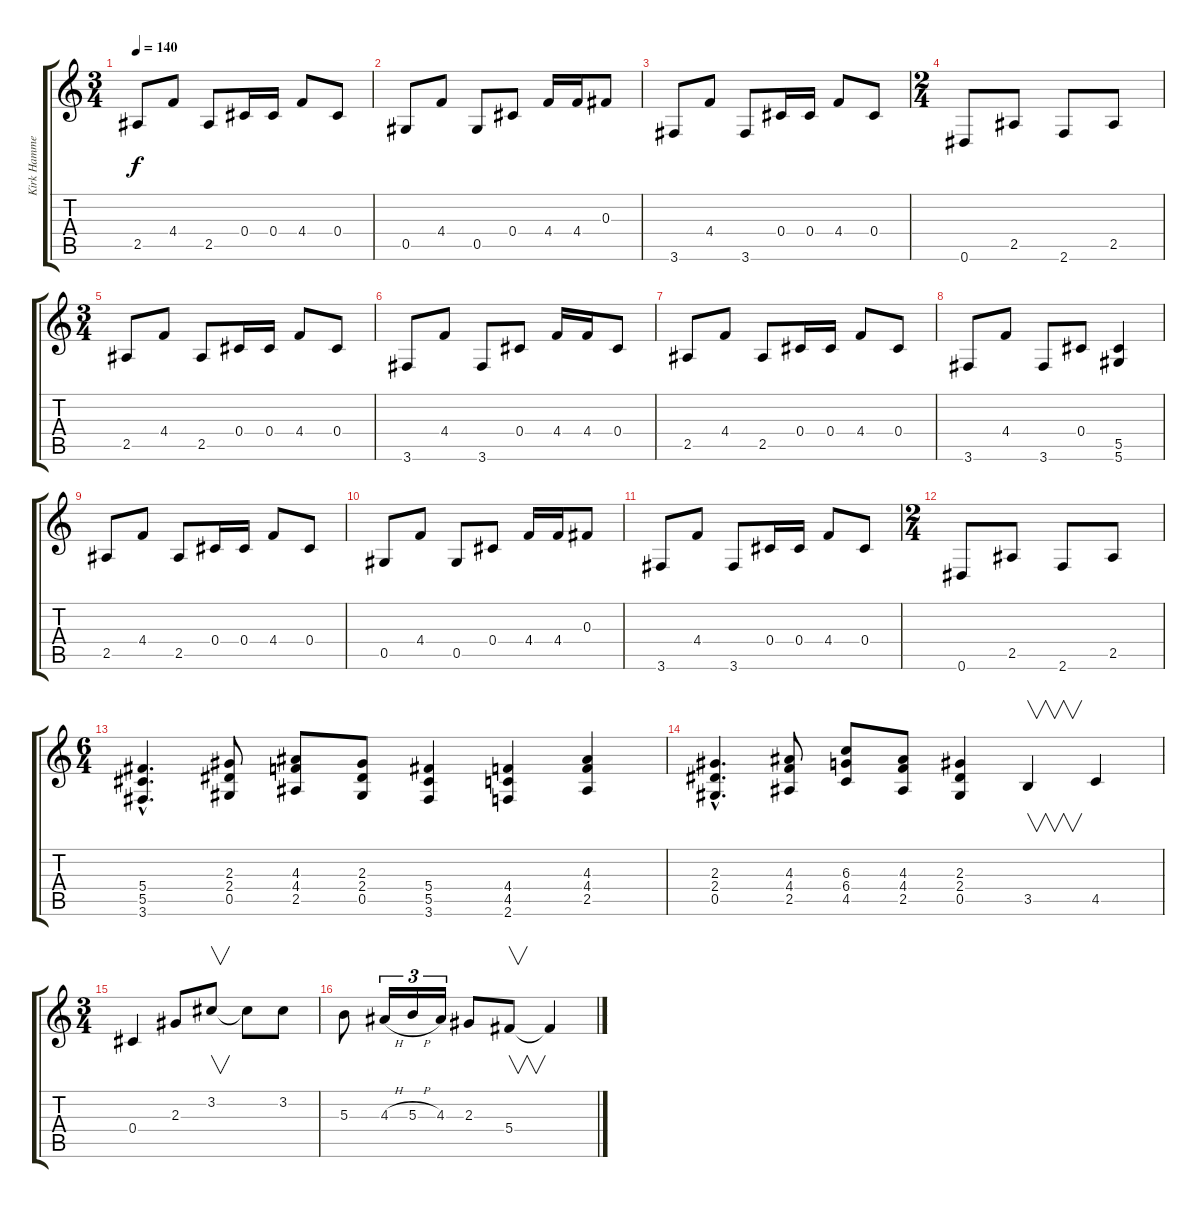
\track ("Kirk Hammet" "Kirk Hamme") {instrument electricguitarclean}
\staff {score tabs}
\tuning (Eb4 Bb3 Gb3 Db3 Ab2 Eb2) {hide}
\ts (3 4)
\tempo 140
\clef g2
\ks c
2.5.8{dy f} 4.4.8 2.5.8 0.4.16 0.4.16 4.4.8 0.4.8 |
0.5.8 4.4.8 0.5.8 0.4.8 4.4.16 4.4.16 0.3.8 |
3.6.8 4.4.8 3.6.8 0.4.16 0.4.16 4.4.8 0.4.8 |
\ts (2 4)
0.6.8 2.5.8 2.6.8 2.5.8 |
\ts (3 4)
2.5.8 4.4.8 2.5.8 0.4.16 0.4.16 4.4.8 0.4.8 |
3.6.8 4.4.8 3.6.8 0.4.8 4.4.16 4.4.16 0.4.8 |
2.5.8 4.4.8 2.5.8 0.4.16 0.4.16 4.4.8 0.4.8 |
3.6.8 4.4.8 3.6.8 0.4.8 (5.5 5.6).4 |
2.5.8 4.4.8 2.5.8 0.4.16 0.4.16 4.4.8 0.4.8 |
0.5.8 4.4.8 0.5.8 0.4.8 4.4.16 4.4.16 0.3.8 |
3.6.8 4.4.8 3.6.8 0.4.16 0.4.16 4.4.8 0.4.8 |
\ts (2 4)
0.6.8 2.5.8 2.6.8 2.5.8 |
\ts (6 4)
(5.4{hac} 5.5{hac} 3.6{hac}).4{d instrument distortionguitar} (2.3 2.4 0.5).8 (4.3 4.4 2.5).8 (2.3 2.4 0.5).8 (5.4 5.5 3.6).4 (4.4 4.5 2.6).4 (4.3 4.4 2.5).4 |
(2.3{hac} 2.4{hac} 0.5{hac}).4{d} (4.3 4.4 2.5).8 (6.3 6.4 4.5).8 (4.3 4.4 2.5).8 (2.3 2.4 0.5).4 3.5.4{v} 4.5.4 |
\ts (3 4)
0.4.4{instrument electricguitarclean} 2.3.8 3.2.8{v} 3.2{t}.8 3.2.8 |
5.3.8 4.3{h}.16{tu (3 2)} 5.3{h}.16{tu (3 2)} 4.3.16{tu (3 2)} 2.3.8 5.4.8{v} 5.4{t}.4
